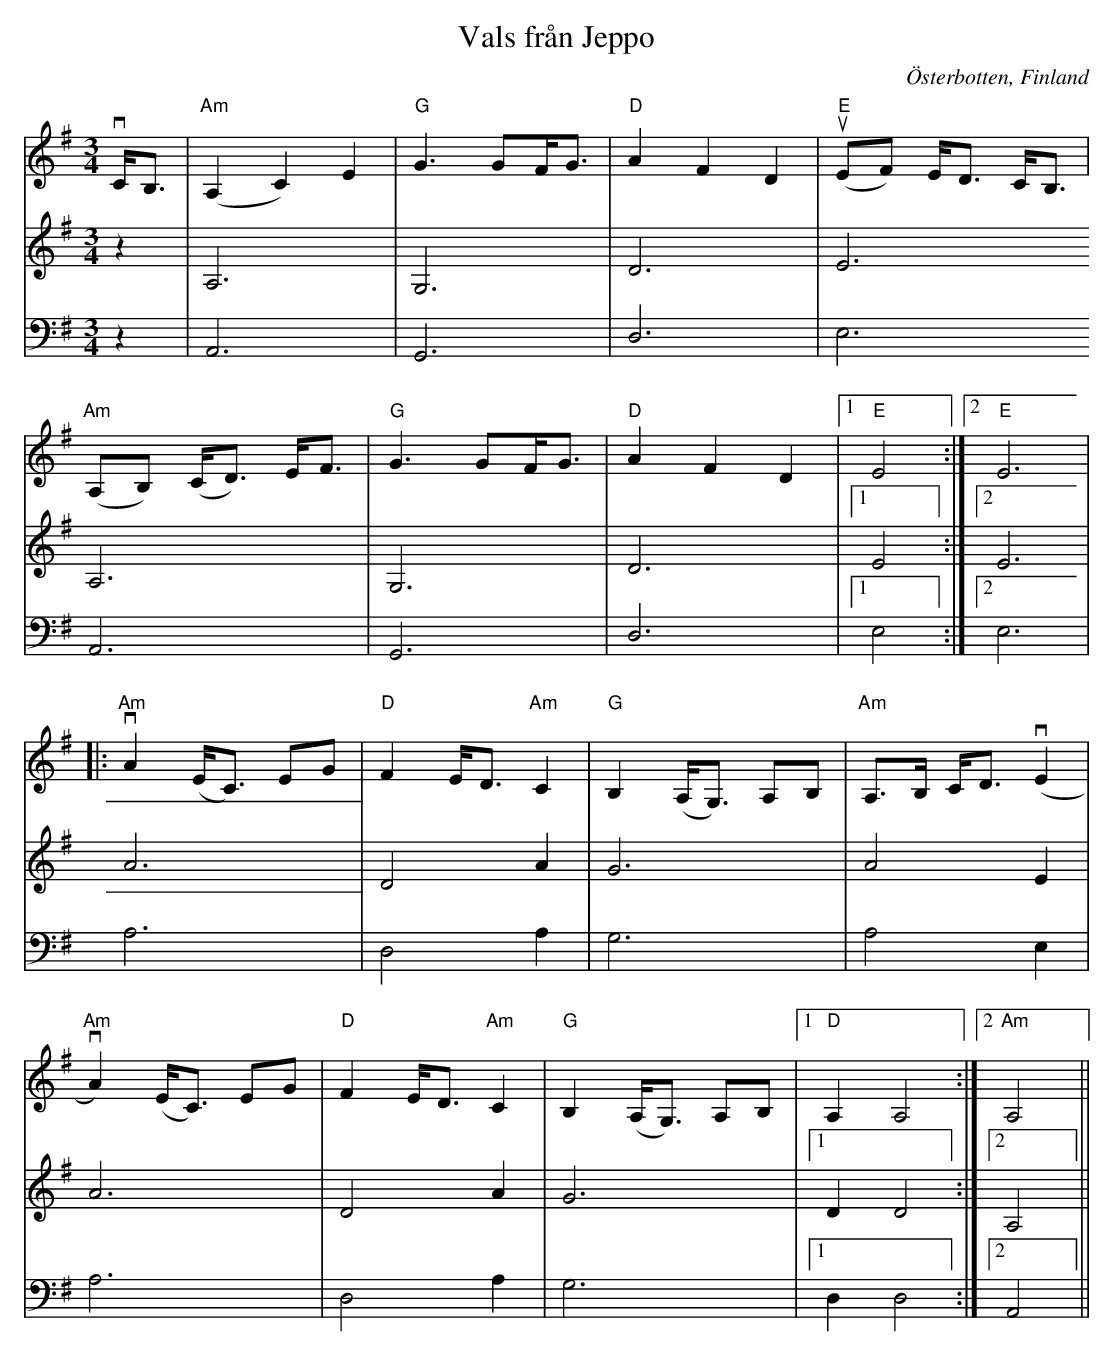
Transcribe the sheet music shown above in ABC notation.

X:1
T:Vals från Jeppo
O:Österbotten, Finland
M:3/4
L:1/8
K:Ador
V:1
vC<B, | "Am"(A,2 C2) E2 |"G" G3/1GF<G |"D" A2 F2 D2 | "E" u(EF) E<D C<B, |
  "Am"(A,B,) (C<D) E<F  | "G" G3/1GF<G |  "D" A2 F2 D2 |1 "E" E4:|2 "E" E6 |
|: "Am" vA2 (E<C) EG | "D" F2 E<D "Am"C2 | "G"B,2 (A,<G,) A,B, | "Am"A,>B, C<D (vE2 |
   "Am" vA2)(E<C) EG | "D"F2 E<D "Am"C2 | "G"B,2 (A,<G,) A,B, |1 "D"A,2 A,4 :|2 "Am" A,4 ||
V:2
z2 | A,6 | G,6 | D6 |E6
 A,6 | G,6 | D6 |1 E4 :|2 E6 |
A6 | D4 A2 | G6 | A4 E2 |
A6 | D4 A2 | G6 |1 D2 D4 :|2 A,4 ||
V:3
z2 | A,,6 | G,,6 | D,6 |E,6
 A,,6 | G,,6 | D,6 |1 E,4 :|2 E,6 |
A,6 | D,4 A,2 | G,6 | A,4 E,2 |
A,6 | D,4 A,2 | G,6 |1 D,2 D,4 :|2 A,,4 ||
